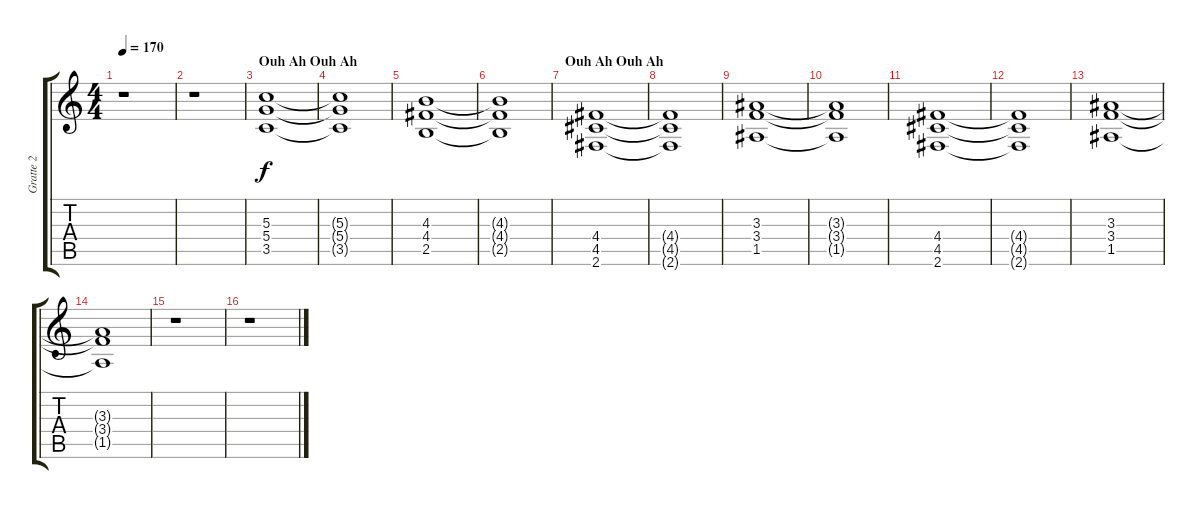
\track ("Gratte 2" "Gratte 2") {instrument overdrivenguitar}
\staff {score tabs}
\tuning (E4 B3 G3 D3 A2 E2) {hide}
\ts (4 4)
\tempo 170
\clef g2
\ks c
r.1{dy f} |
r.1 |
\section ("" "Ouh Ah Ouh Ah")
(5.3 5.4 3.5).1 |
(5.3{t} 5.4{t} 3.5{t}).1 |
(4.3 4.4 2.5).1 |
(4.3{t} 4.4{t} 2.5{t}).1 |
\section ("" "Ouh Ah Ouh Ah")
(4.4 4.5 2.6).1 |
(4.4{t} 4.5{t} 2.6{t}).1 |
(3.3 3.4 1.5).1 |
(3.3{t} 3.4{t} 1.5{t}).1 |
(4.4 4.5 2.6).1 |
(4.4{t} 4.5{t} 2.6{t}).1 |
(3.3 3.4 1.5).1 |
(3.3{t} 3.4{t} 1.5{t}).1 |
r.1 |
r.1
